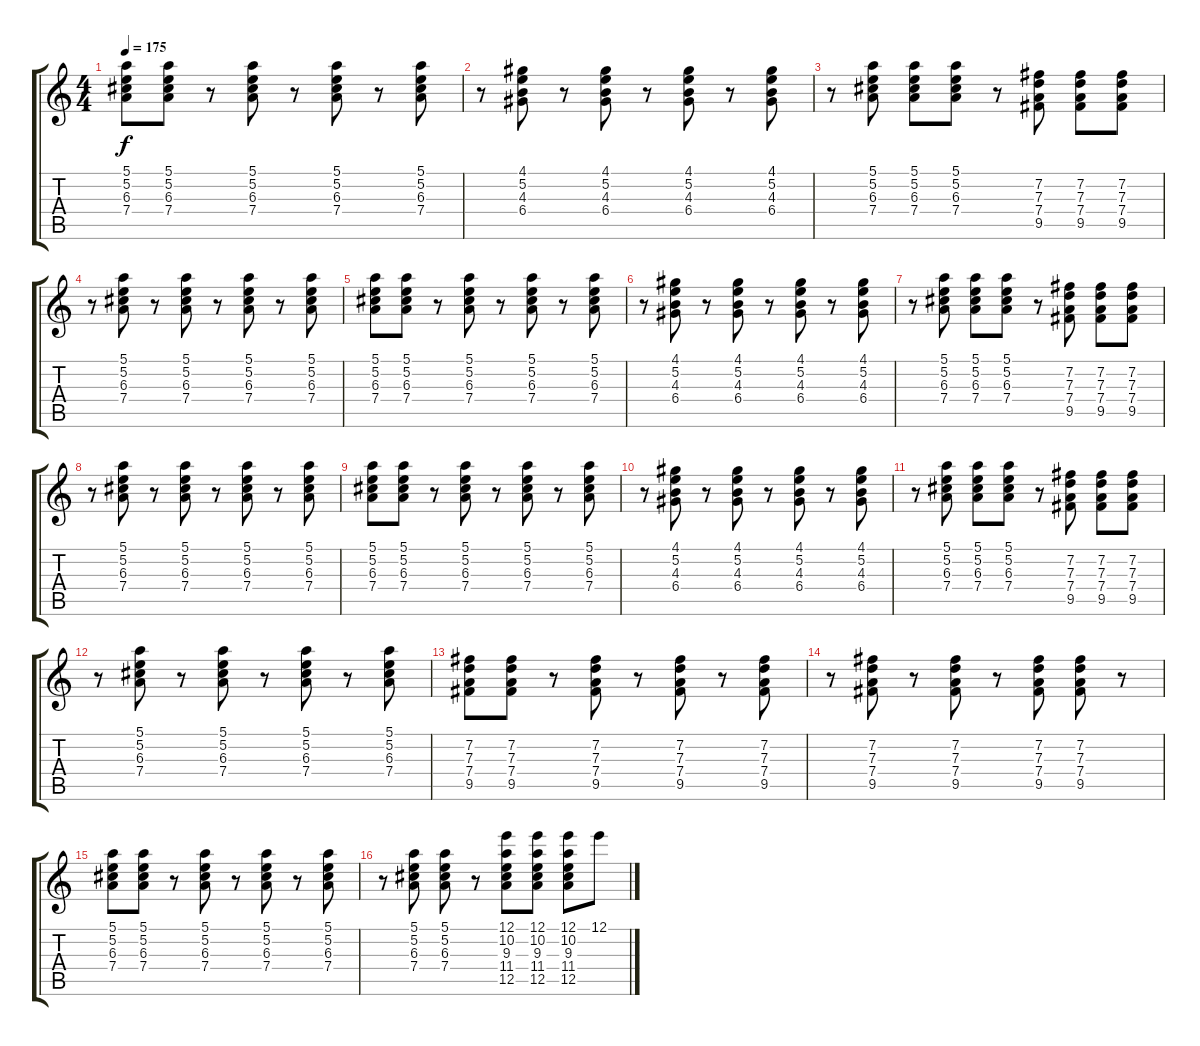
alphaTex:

\track "" {instrument electricguitarclean}
\staff {score tabs}
\tuning (E4 B3 G3 D3 A2 E2) {hide}
\ts (4 4)
\tempo 175
\clef g2
\ks c
(5.1 5.2 6.3 7.4).8{dy f} (5.1 5.2 6.3 7.4).8 r.8 (5.1 5.2 6.3 7.4).8 r.8 (5.1 5.2 6.3 7.4).8 r.8 (5.1 5.2 6.3 7.4).8 |
r.8 (4.1 5.2 4.3 6.4).8 r.8 (4.1 5.2 4.3 6.4).8 r.8 (4.1 5.2 4.3 6.4).8 r.8 (4.1 5.2 4.3 6.4).8 |
r.8 (5.1 5.2 6.3 7.4).8 (5.1 5.2 6.3 7.4).8 (5.1 5.2 6.3 7.4).8 r.8 (7.2 7.3 7.4 9.5).8 (7.2 7.3 7.4 9.5).8 (7.2 7.3 7.4 9.5).8 |
r.8 (5.1 5.2 6.3 7.4).8 r.8 (5.1 5.2 6.3 7.4).8 r.8 (5.1 5.2 6.3 7.4).8 r.8 (5.1 5.2 6.3 7.4).8 |
(5.1 5.2 6.3 7.4).8 (5.1 5.2 6.3 7.4).8 r.8 (5.1 5.2 6.3 7.4).8 r.8 (5.1 5.2 6.3 7.4).8 r.8 (5.1 5.2 6.3 7.4).8 |
r.8 (4.1 5.2 4.3 6.4).8 r.8 (4.1 5.2 4.3 6.4).8 r.8 (4.1 5.2 4.3 6.4).8 r.8 (4.1 5.2 4.3 6.4).8 |
r.8 (5.1 5.2 6.3 7.4).8 (5.1 5.2 6.3 7.4).8 (5.1 5.2 6.3 7.4).8 r.8 (7.2 7.3 7.4 9.5).8 (7.2 7.3 7.4 9.5).8 (7.2 7.3 7.4 9.5).8 |
r.8 (5.1 5.2 6.3 7.4).8 r.8 (5.1 5.2 6.3 7.4).8 r.8 (5.1 5.2 6.3 7.4).8 r.8 (5.1 5.2 6.3 7.4).8 |
(5.1 5.2 6.3 7.4).8 (5.1 5.2 6.3 7.4).8 r.8 (5.1 5.2 6.3 7.4).8 r.8 (5.1 5.2 6.3 7.4).8 r.8 (5.1 5.2 6.3 7.4).8 |
r.8 (4.1 5.2 4.3 6.4).8 r.8 (4.1 5.2 4.3 6.4).8 r.8 (4.1 5.2 4.3 6.4).8 r.8 (4.1 5.2 4.3 6.4).8 |
r.8 (5.1 5.2 6.3 7.4).8 (5.1 5.2 6.3 7.4).8 (5.1 5.2 6.3 7.4).8 r.8 (7.2 7.3 7.4 9.5).8 (7.2 7.3 7.4 9.5).8 (7.2 7.3 7.4 9.5).8 |
r.8 (5.1 5.2 6.3 7.4).8 r.8 (5.1 5.2 6.3 7.4).8 r.8 (5.1 5.2 6.3 7.4).8 r.8 (5.1 5.2 6.3 7.4).8 |
(7.2 7.3 7.4 9.5).8 (7.2 7.3 7.4 9.5).8 r.8 (7.2 7.3 7.4 9.5).8 r.8 (7.2 7.3 7.4 9.5).8 r.8 (7.2 7.3 7.4 9.5).8 |
r.8 (7.2 7.3 7.4 9.5).8 r.8 (7.2 7.3 7.4 9.5).8 r.8 (7.2 7.3 7.4 9.5).8 (7.2 7.3 7.4 9.5).8 r.8 |
(5.1 5.2 6.3 7.4).8 (5.1 5.2 6.3 7.4).8 r.8 (5.1 5.2 6.3 7.4).8 r.8 (5.1 5.2 6.3 7.4).8 r.8 (5.1 5.2 6.3 7.4).8 |
r.8 (5.1 5.2 6.3 7.4).8 (5.1 5.2 6.3 7.4).8 r.8 (12.1 10.2 9.3 11.4 12.5).8 (12.1 10.2 9.3 11.4 12.5).8 (12.1 10.2 9.3 11.4 12.5).8 12.1.8
